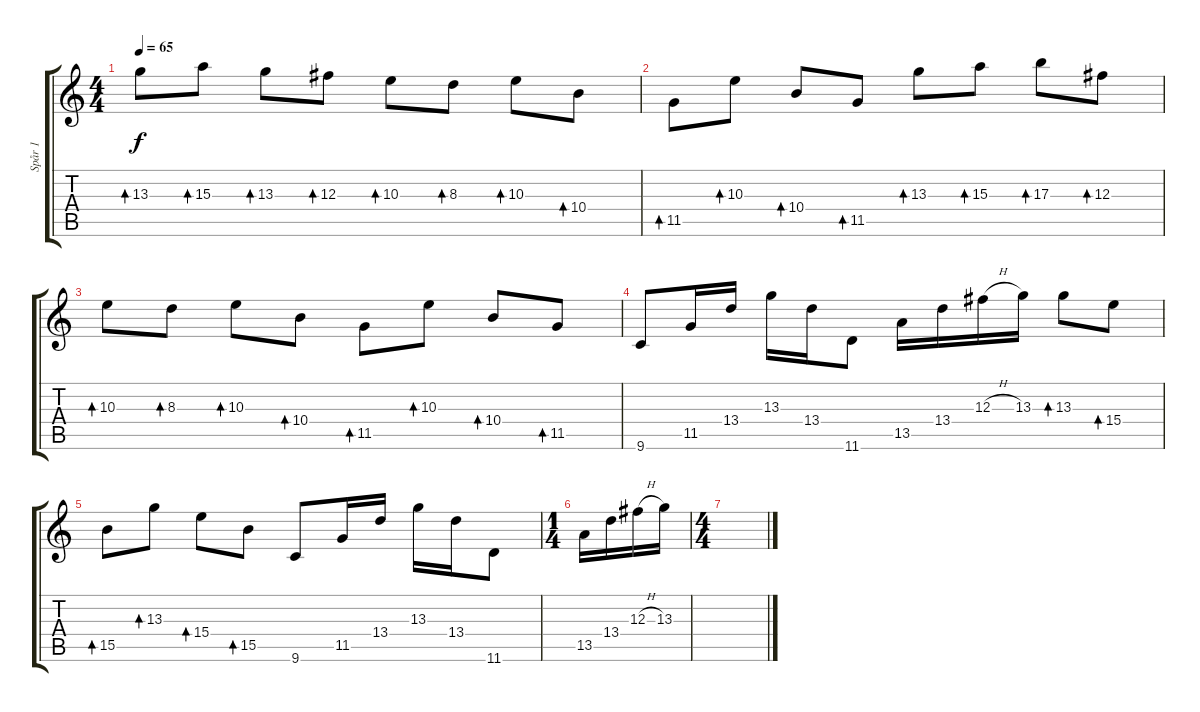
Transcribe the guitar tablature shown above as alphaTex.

\track ("Spår 1" "Spår 1") {instrument electricguitarjazz}
\staff {score tabs}
\tuning (Eb4 Bb3 Gb3 Db3 Ab2 Eb2) {hide}
\ts (4 4)
\tempo 65
\clef g2
\ks c
13.3.8{bd 120 dy f instrument electricguitarjazz} 15.3.8{bd 120} 13.3.8{bd 120} 12.3.8{bd 120} 10.3.8{bd 120} 8.3.8{bd 120} 10.3.8{bd 120} 10.4.8{bd 120} |
11.5.8{bd 120} 10.3.8{bd 120} 10.4.8{bd 120} 11.5.8{bd 120} 13.3.8{bd 120} 15.3.8{bd 120} 17.3.8{bd 120} 12.3.8{bd 120} |
10.3.8{bd 120} 8.3.8{bd 120} 10.3.8{bd 120} 10.4.8{bd 120} 11.5.8{bd 120} 10.3.8{bd 120} 10.4.8{bd 120} 11.5.8{bd 120} |
9.6.8 11.5.16 13.4.16 13.3.16 13.4.16 11.6.8 13.5.16 13.4.16 12.3{h}.16 13.3.16 13.3.8{bd 120} 15.4.8{bd 120} |
15.5.8{bd 120} 13.3.8{bd 120} 15.4.8{bd 120} 15.5.8{bd 120} 9.6.8 11.5.16 13.4.16 13.3.16 13.4.16 11.6.8 |
\ts (1 4)
13.5.16 13.4.16 12.3{h}.16 13.3.16 |
\ts (4 4)
